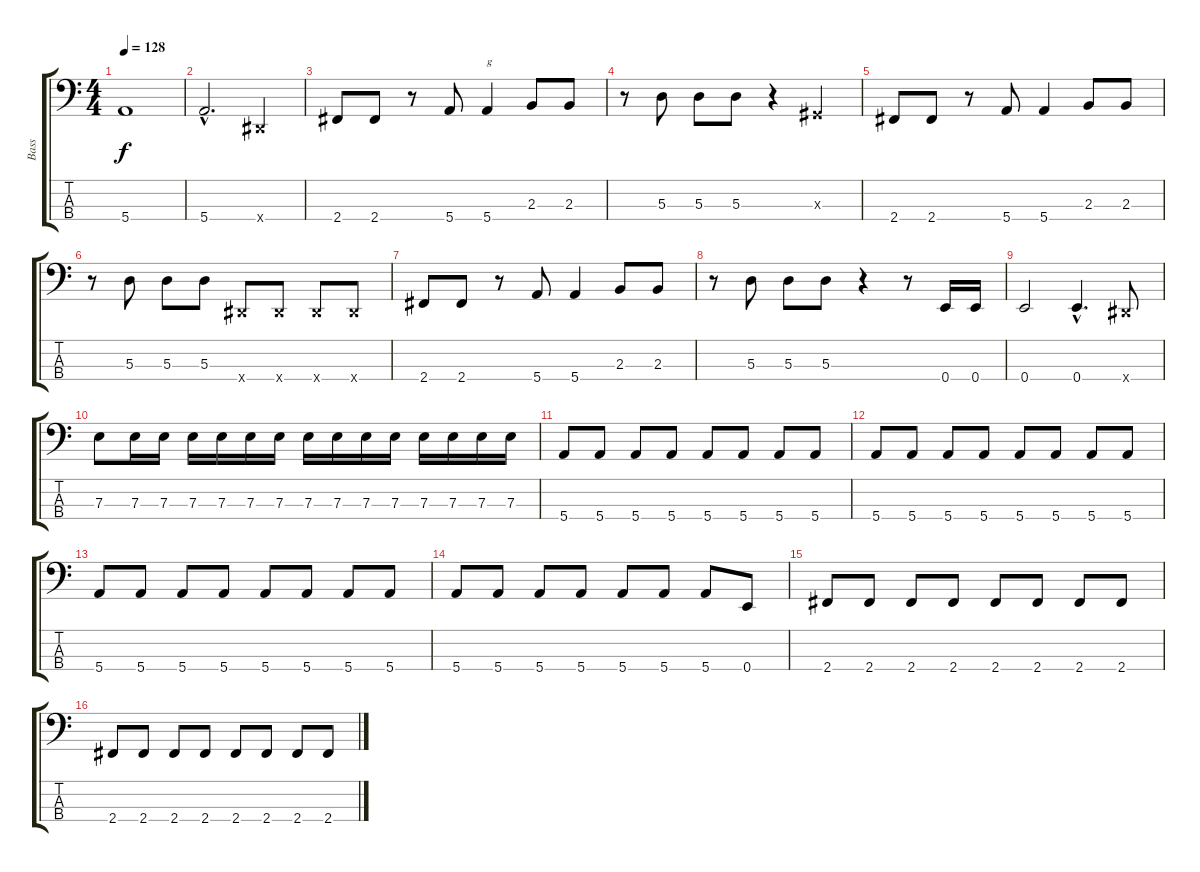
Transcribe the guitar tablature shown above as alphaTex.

\track ("Bass" "Bass") {instrument electricbassfinger}
\staff {score tabs}
\tuning (G2 D2 A1 E1) {hide}
\ts (4 4)
\tempo 128
\clef f4
\ks c
5.4.1{dy f} |
5.4{hac}.2{d} -1.4{x}.4 |
2.4.8 2.4.8 r.8 5.4.8 5.4.4{txt "g"} 2.3.8 2.3.8 |
r.8 5.3.8 5.3.8 5.3.8 r.4 -1.3{x}.4 |
2.4.8 2.4.8 r.8 5.4.8 5.4.4 2.3.8 2.3.8 |
r.8 5.3.8 5.3.8 5.3.8 -1.4{x}.8 -1.4{x}.8 -1.4{x}.8 -1.4{x}.8 |
2.4.8 2.4.8 r.8 5.4.8 5.4.4 2.3.8 2.3.8 |
r.8 5.3.8 5.3.8 5.3.8 r.4 r.8 0.4.16 0.4.16 |
0.4.2 0.4{hac}.4{d} -1.4{x}.8 |
7.3.8 7.3.16 7.3.16 7.3.16 7.3.16 7.3.16 7.3.16 7.3.16 7.3.16 7.3.16 7.3.16 7.3.16 7.3.16 7.3.16 7.3.16 |
5.4.8 5.4.8 5.4.8 5.4.8 5.4.8 5.4.8 5.4.8 5.4.8 |
5.4.8 5.4.8 5.4.8 5.4.8 5.4.8 5.4.8 5.4.8 5.4.8 |
5.4.8 5.4.8 5.4.8 5.4.8 5.4.8 5.4.8 5.4.8 5.4.8 |
5.4.8 5.4.8 5.4.8 5.4.8 5.4.8 5.4.8 5.4.8 0.4.8 |
2.4.8 2.4.8 2.4.8 2.4.8 2.4.8 2.4.8 2.4.8 2.4.8 |
2.4.8 2.4.8 2.4.8 2.4.8 2.4.8 2.4.8 2.4.8 2.4.8
